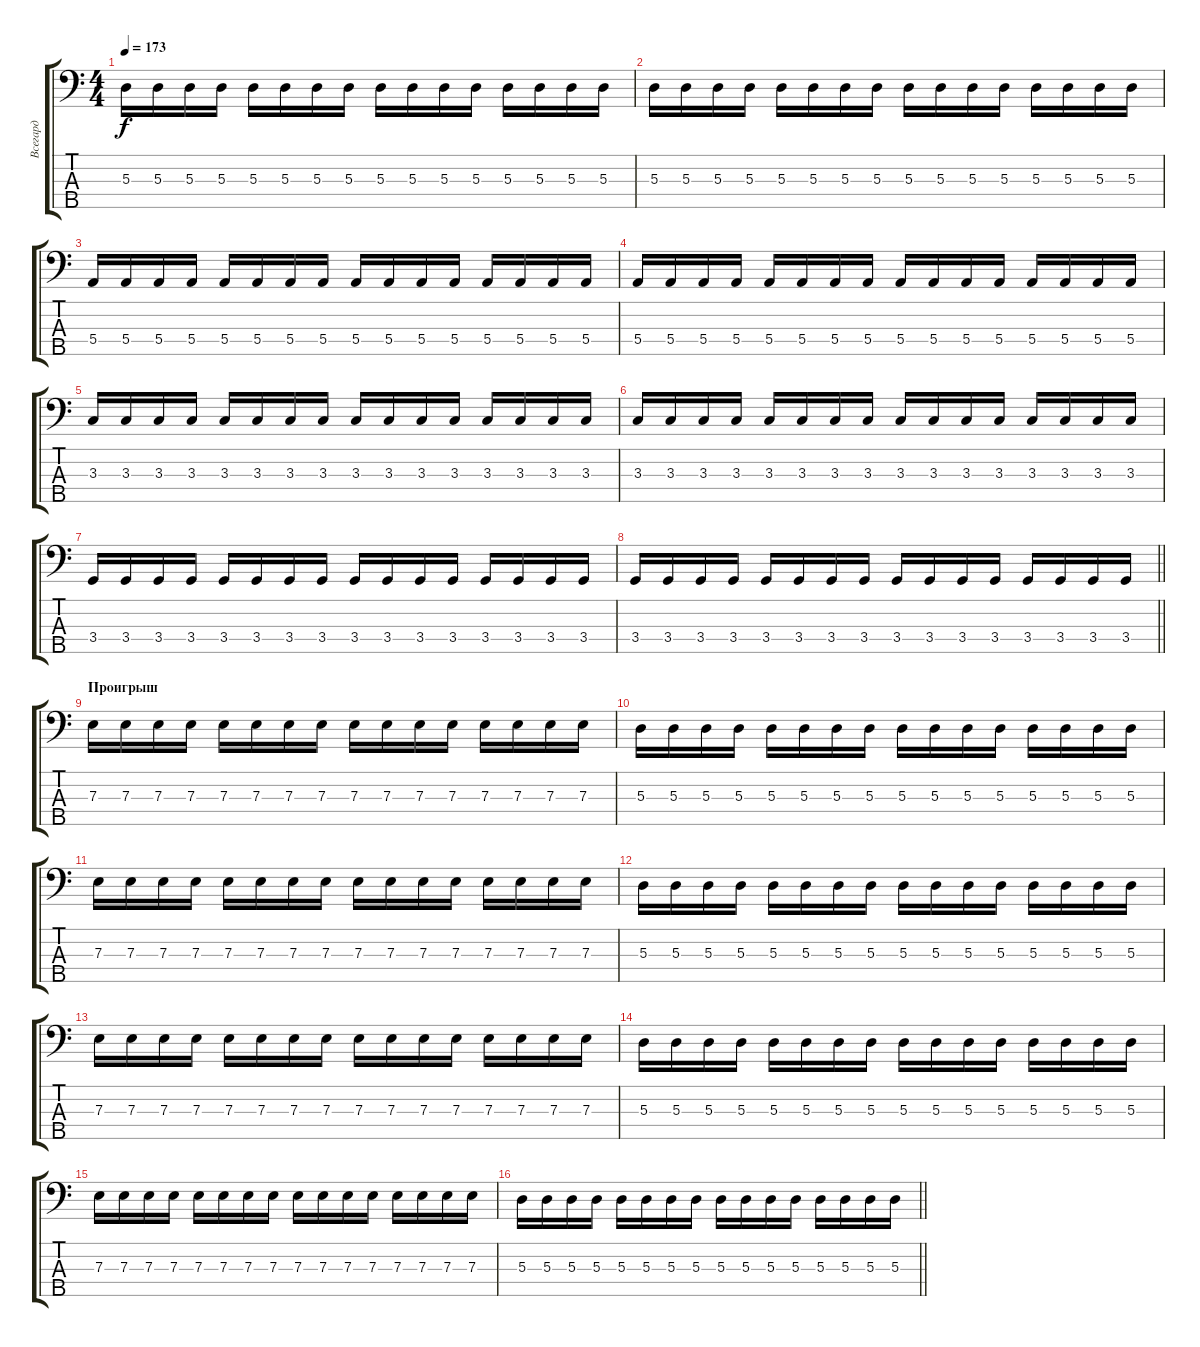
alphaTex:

\track ("Всегард" "Всегард") {instrument electricbasspick}
\staff {score tabs}
\tuning (G2 D2 A1 E1 B0) {hide}
\ts (4 4)
\tempo 173
\clef f4
\ks c
5.3.16{dy f} 5.3.16 5.3.16 5.3.16 5.3.16 5.3.16 5.3.16 5.3.16 5.3.16 5.3.16 5.3.16 5.3.16 5.3.16 5.3.16 5.3.16 5.3.16 |
5.3.16 5.3.16 5.3.16 5.3.16 5.3.16 5.3.16 5.3.16 5.3.16 5.3.16 5.3.16 5.3.16 5.3.16 5.3.16 5.3.16 5.3.16 5.3.16 |
5.4.16 5.4.16 5.4.16 5.4.16 5.4.16 5.4.16 5.4.16 5.4.16 5.4.16 5.4.16 5.4.16 5.4.16 5.4.16 5.4.16 5.4.16 5.4.16 |
5.4.16 5.4.16 5.4.16 5.4.16 5.4.16 5.4.16 5.4.16 5.4.16 5.4.16 5.4.16 5.4.16 5.4.16 5.4.16 5.4.16 5.4.16 5.4.16 |
3.3.16 3.3.16 3.3.16 3.3.16 3.3.16 3.3.16 3.3.16 3.3.16 3.3.16 3.3.16 3.3.16 3.3.16 3.3.16 3.3.16 3.3.16 3.3.16 |
3.3.16 3.3.16 3.3.16 3.3.16 3.3.16 3.3.16 3.3.16 3.3.16 3.3.16 3.3.16 3.3.16 3.3.16 3.3.16 3.3.16 3.3.16 3.3.16 |
3.4.16 3.4.16 3.4.16 3.4.16 3.4.16 3.4.16 3.4.16 3.4.16 3.4.16 3.4.16 3.4.16 3.4.16 3.4.16 3.4.16 3.4.16 3.4.16 |
\barLineRight lightlight
3.4.16 3.4.16 3.4.16 3.4.16 3.4.16 3.4.16 3.4.16 3.4.16 3.4.16 3.4.16 3.4.16 3.4.16 3.4.16 3.4.16 3.4.16 3.4.16 |
\section ("" "Проигрыш")
7.3.16 7.3.16 7.3.16 7.3.16 7.3.16 7.3.16 7.3.16 7.3.16 7.3.16 7.3.16 7.3.16 7.3.16 7.3.16 7.3.16 7.3.16 7.3.16 |
5.3.16 5.3.16 5.3.16 5.3.16 5.3.16 5.3.16 5.3.16 5.3.16 5.3.16 5.3.16 5.3.16 5.3.16 5.3.16 5.3.16 5.3.16 5.3.16 |
7.3.16 7.3.16 7.3.16 7.3.16 7.3.16 7.3.16 7.3.16 7.3.16 7.3.16 7.3.16 7.3.16 7.3.16 7.3.16 7.3.16 7.3.16 7.3.16 |
5.3.16 5.3.16 5.3.16 5.3.16 5.3.16 5.3.16 5.3.16 5.3.16 5.3.16 5.3.16 5.3.16 5.3.16 5.3.16 5.3.16 5.3.16 5.3.16 |
7.3.16 7.3.16 7.3.16 7.3.16 7.3.16 7.3.16 7.3.16 7.3.16 7.3.16 7.3.16 7.3.16 7.3.16 7.3.16 7.3.16 7.3.16 7.3.16 |
5.3.16 5.3.16 5.3.16 5.3.16 5.3.16 5.3.16 5.3.16 5.3.16 5.3.16 5.3.16 5.3.16 5.3.16 5.3.16 5.3.16 5.3.16 5.3.16 |
7.3.16 7.3.16 7.3.16 7.3.16 7.3.16 7.3.16 7.3.16 7.3.16 7.3.16 7.3.16 7.3.16 7.3.16 7.3.16 7.3.16 7.3.16 7.3.16 |
\barLineRight lightlight
5.3.16 5.3.16 5.3.16 5.3.16 5.3.16 5.3.16 5.3.16 5.3.16 5.3.16 5.3.16 5.3.16 5.3.16 5.3.16 5.3.16 5.3.16 5.3.16
